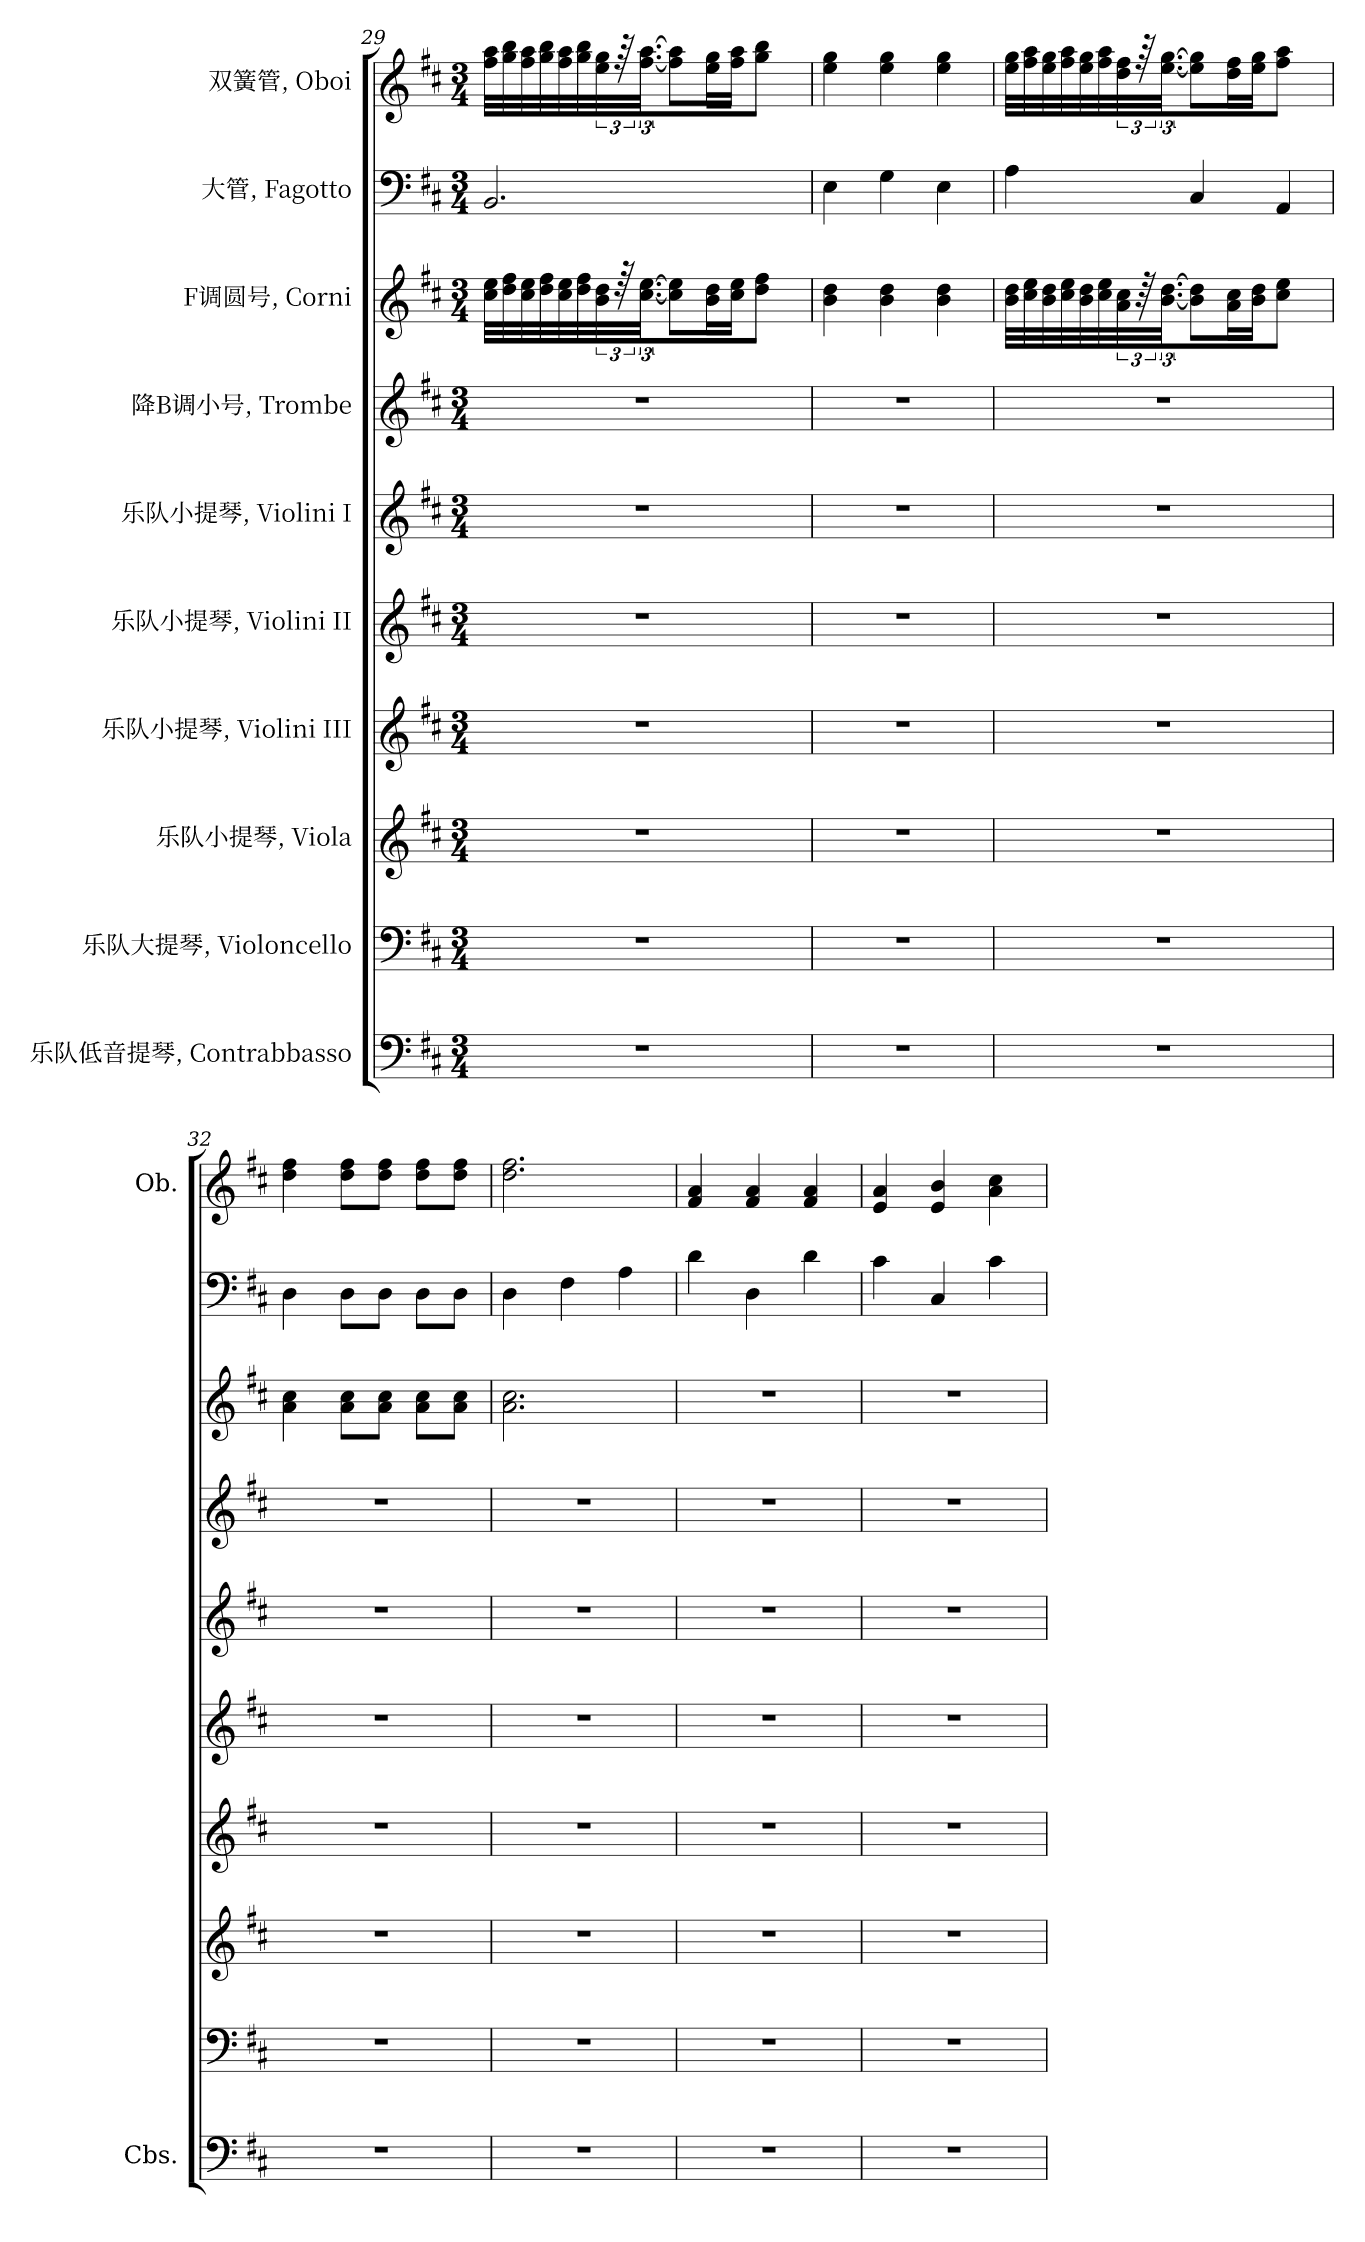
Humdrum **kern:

**kern	**kern	**kern	**kern	**kern	**kern	**kern	**kern	**kern	**kern
*part10	*part9	*part8	*part7	*part6	*part5	*part4	*part3	*part2	*part1
*staff10	*staff9	*staff8	*staff7	*staff6	*staff5	*staff4	*staff3	*staff2	*staff1
*I"乐队低音提琴, Contrabbasso	*I"乐队大提琴, Violoncello	*I"乐队小提琴, Viola	*I"乐队小提琴, Violini III	*I"乐队小提琴, Violini II	*I"乐队小提琴, Violini I	*I"降B调小号, Trombe	*I"F调圆号, Corni	*I"大管, Fagotto	*I"双簧管, Oboi
*I'Cbs.	*	*	*	*	*	*	*	*	*I'Ob.
*clefF4	*clefF4	*clefG2	*clefG2	*clefG2	*clefG2	*clefG2	*clefG2	*clefF4	*clefG2
*ITrd7c12	*	*	*	*	*	*ITrd1c2	*ITrd4c7	*	*
*k[f#c#]	*k[f#c#]	*k[f#c#]	*k[f#c#]	*k[f#c#]	*k[f#c#]	*k[]	*k[f#]	*k[f#c#]	*k[f#c#]
*M3/4	*M3/4	*M3/4	*M3/4	*M3/4	*M3/4	*M3/4	*M3/4	*M3/4	*M3/4
=29	=29	=29	=29	=29	=29	=29	=29	=29	=29
2.r	2.r	2.r	2.r	2.r	2.r	2.r	32f#\ 32a\LLL	2.BB/	32ff#\ 32aa\LLL
.	.	.	.	.	.	.	32g\ 32b\	.	32gg\ 32bb\
.	.	.	.	.	.	.	32f#\ 32a\	.	32ff#\ 32aa\
.	.	.	.	.	.	.	32g\ 32b\	.	32gg\ 32bb\
.	.	.	.	.	.	.	32f#\ 32a\	.	32ff#\ 32aa\
.	.	.	.	.	.	.	32g\ 32b\	.	32gg\ 32bb\
.	.	.	.	.	.	.	48e\ 48g\JJJ	.	48ee\ 48gg\JJJ
.	.	.	.	.	.	.	96r	.	96r
.	.	.	.	.	.	.	[48.f#\ [48.a\	.	[48.ff#\ [48.aa\
.	.	.	.	.	.	.	8f#\] 8a\]L	.	8ff#\] 8aa\]L
.	.	.	.	.	.	.	16e\ 16g\L	.	16ee\ 16gg\L
.	.	.	.	.	.	.	16f#\ 16a\JJ	.	16ff#\ 16aa\JJ
.	.	.	.	.	.	.	4g\ 4b\	.	4gg\ 4bb\
=30	=30	=30	=30	=30	=30	=30	=30	=30	=30
2.r	2.r	2.r	2.r	2.r	2.r	2.r	4e\ 4g\	4E\	4ee\ 4gg\
.	.	.	.	.	.	.	4e\ 4g\	4G\	4ee\ 4gg\
.	.	.	.	.	.	.	4e\ 4g\	4E\	4ee\ 4gg\
=31	=31	=31	=31	=31	=31	=31	=31	=31	=31
2.r	2.r	2.r	2.r	2.r	2.r	2.r	32e\ 32g\LLL	4A\	32ee\ 32gg\LLL
.	.	.	.	.	.	.	32f#\ 32a\	.	32ff#\ 32aa\
.	.	.	.	.	.	.	32e\ 32g\	.	32ee\ 32gg\
.	.	.	.	.	.	.	32f#\ 32a\	.	32ff#\ 32aa\
.	.	.	.	.	.	.	32e\ 32g\	.	32ee\ 32gg\
.	.	.	.	.	.	.	32f#\ 32a\	.	32ff#\ 32aa\
.	.	.	.	.	.	.	48d\ 48f#\JJJ	.	48dd\ 48ff#\JJJ
.	.	.	.	.	.	.	96r	.	96r
.	.	.	.	.	.	.	[48.e\ [48.g\	.	[48.ee\ [48.gg\
.	.	.	.	.	.	.	8e\] 8g\]L	4C#/	8ee\] 8gg\]L
.	.	.	.	.	.	.	16d\ 16f#\L	.	16dd\ 16ff#\L
.	.	.	.	.	.	.	16e\ 16g\JJ	.	16ee\ 16gg\JJ
.	.	.	.	.	.	.	4f#\ 4a\	4AA/	4ff#\ 4aa\
!!LO:PB:g=z
=32	=32	=32	=32	=32	=32	=32	=32	=32	=32
2.r	2.r	2.r	2.r	2.r	2.r	2.r	4d\ 4f#\	4D\	4dd\ 4ff#\
.	.	.	.	.	.	.	8d\ 8f#\L	8D\L	8dd\ 8ff#\L
.	.	.	.	.	.	.	8d\ 8f#\J	8D\J	8dd\ 8ff#\J
.	.	.	.	.	.	.	8d\ 8f#\L	8D\L	8dd\ 8ff#\L
.	.	.	.	.	.	.	8d\ 8f#\J	8D\J	8dd\ 8ff#\J
=33	=33	=33	=33	=33	=33	=33	=33	=33	=33
2.r	2.r	2.r	2.r	2.r	2.r	2.r	2.d\ 2.f#\	4D\	2.dd\ 2.ff#\
.	.	.	.	.	.	.	.	4F#\	.
.	.	.	.	.	.	.	.	4A\	.
=34	=34	=34	=34	=34	=34	=34	=34	=34	=34
2.r	2.r	2.r	2.r	2.r	2.r	2.r	2.r	4d\	4f#/ 4a/
.	.	.	.	.	.	.	.	4D\	4f#/ 4a/
.	.	.	.	.	.	.	.	4d\	4f#/ 4a/
=35	=35	=35	=35	=35	=35	=35	=35	=35	=35
2.r	2.r	2.r	2.r	2.r	2.r	2.r	2.r	4c#\	4e/ 4a/
.	.	.	.	.	.	.	.	4C#/	4e/ 4b/
.	.	.	.	.	.	.	.	4c#\	4a\ 4cc#\
=	=	=	=	=	=	=	=	=	=
*-	*-	*-	*-	*-	*-	*-	*-	*-	*-
